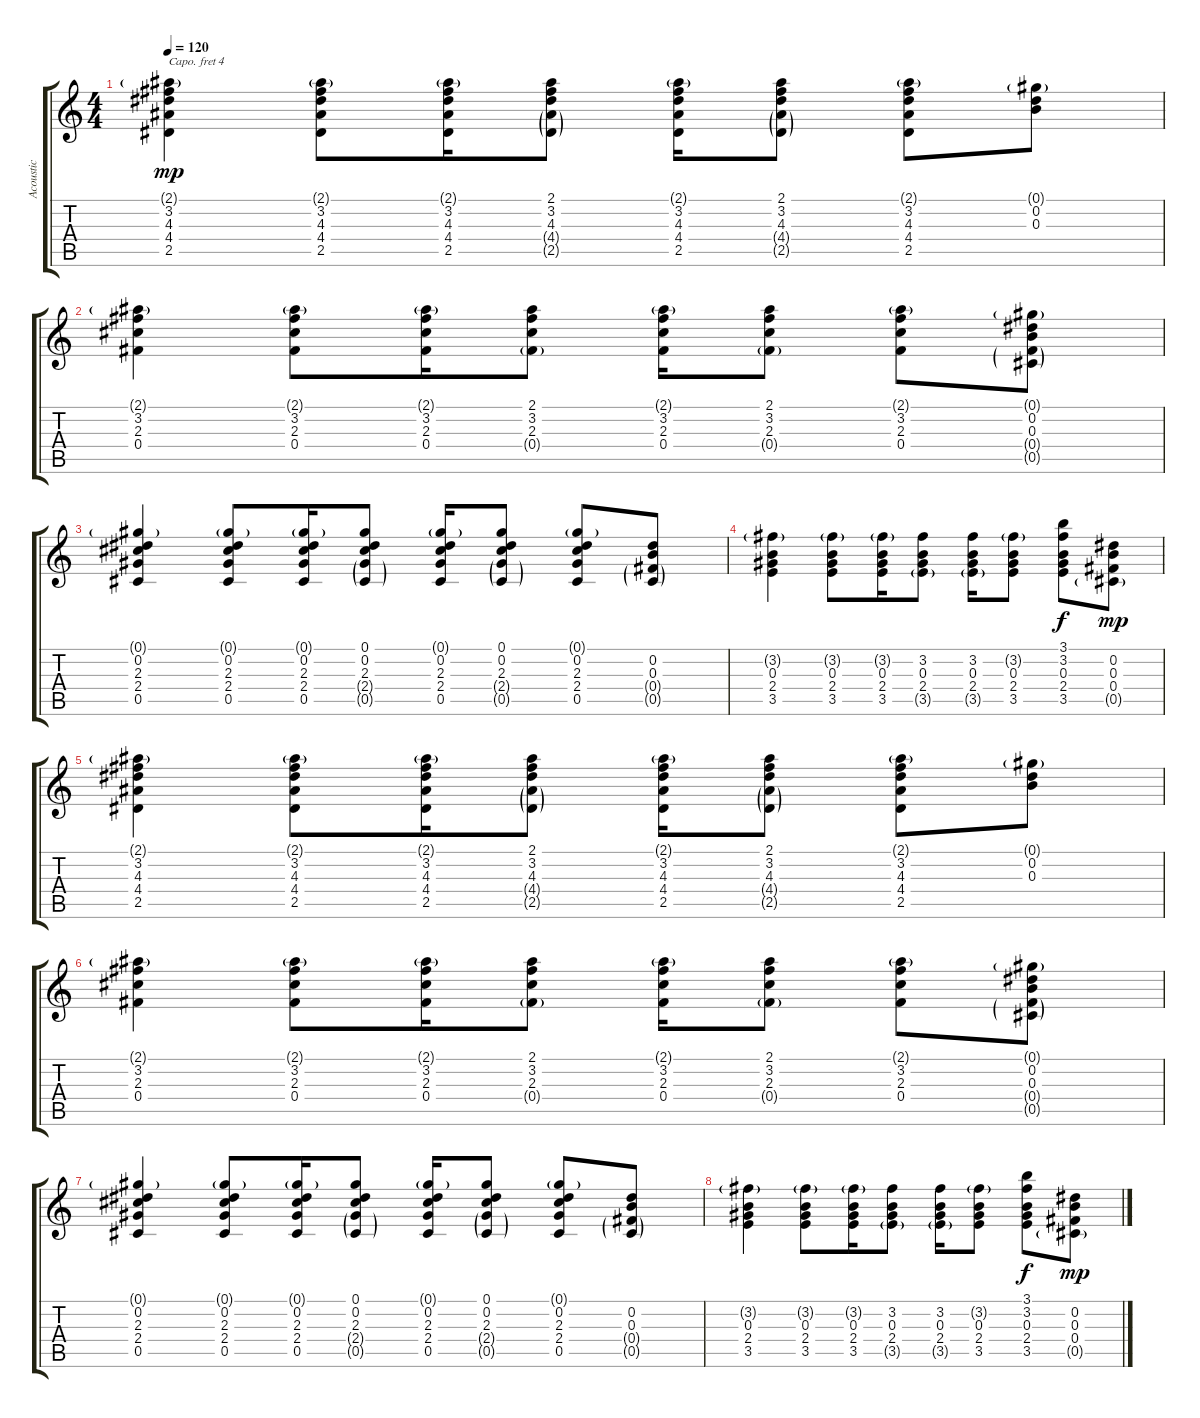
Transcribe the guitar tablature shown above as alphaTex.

\track ("Acoustic" "Acoustic") {instrument acousticguitarsteel}
\staff {score tabs}
\capo 4
\tuning (E4 B3 G3 D3 A2 E2) {hide}
\ts (4 4)
\tempo 120
\clef g2
\ks c
(2.1{g} 3.2 4.3 4.4 2.5).4{dy mp} (2.1{g} 3.2 4.3 4.4 2.5).8 (2.1{g} 3.2 4.3 4.4 2.5).16 (2.1 3.2 4.3 4.4{g} 2.5{g}).8 (2.1{g} 3.2 4.3 4.4 2.5).16 (2.1 3.2 4.3 4.4{g} 2.5{g}).8 (2.1{g} 3.2 4.3 4.4 2.5).8 (0.1{g} 0.2 0.3).8 |
(2.1{g} 3.2 2.3 0.4).4 (2.1{g} 3.2 2.3 0.4).8 (2.1{g} 3.2 2.3 0.4).16 (2.1 3.2 2.3 0.4{g}).8 (2.1{g} 3.2 2.3 0.4).16 (2.1 3.2 2.3 0.4{g}).8 (2.1{g} 3.2 2.3 0.4).8 (0.1{g} 0.2 0.3 0.4{g} 0.5{g}).8 |
(0.1{g} 0.2 2.3 2.4 0.5).4 (0.1{g} 0.2 2.3 2.4 0.5).8 (0.1{g} 0.2 2.3 2.4 0.5).16 (0.1 0.2 2.3 2.4{g} 0.5{g}).8 (0.1{g} 0.2 2.3 2.4 0.5).16 (0.1 0.2 2.3 2.4{g} 0.5{g}).8 (0.1{g} 0.2 2.3 2.4 0.5).8 (0.2 0.3 0.4{g} 0.5{g}).8 |
(3.2{g} 0.3 2.4 3.5).4 (3.2{g} 0.3 2.4 3.5).8 (3.2{g} 0.3 2.4 3.5).16 (3.2 0.3 2.4 3.5{g}).8 (3.2 0.3 2.4 3.5{g}).16 (3.2{g} 0.3 2.4 3.5).8 (3.1 3.2 0.3 2.4 3.5).8{dy f} (0.2 0.3 0.4 0.5{g}).8{dy mp} |
(2.1{g} 3.2 4.3 4.4 2.5).4 (2.1{g} 3.2 4.3 4.4 2.5).8 (2.1{g} 3.2 4.3 4.4 2.5).16 (2.1 3.2 4.3 4.4{g} 2.5{g}).8 (2.1{g} 3.2 4.3 4.4 2.5).16 (2.1 3.2 4.3 4.4{g} 2.5{g}).8 (2.1{g} 3.2 4.3 4.4 2.5).8 (0.1{g} 0.2 0.3).8 |
(2.1{g} 3.2 2.3 0.4).4 (2.1{g} 3.2 2.3 0.4).8 (2.1{g} 3.2 2.3 0.4).16 (2.1 3.2 2.3 0.4{g}).8 (2.1{g} 3.2 2.3 0.4).16 (2.1 3.2 2.3 0.4{g}).8 (2.1{g} 3.2 2.3 0.4).8 (0.1{g} 0.2 0.3 0.4{g} 0.5{g}).8 |
(0.1{g} 0.2 2.3 2.4 0.5).4 (0.1{g} 0.2 2.3 2.4 0.5).8 (0.1{g} 0.2 2.3 2.4 0.5).16 (0.1 0.2 2.3 2.4{g} 0.5{g}).8 (0.1{g} 0.2 2.3 2.4 0.5).16 (0.1 0.2 2.3 2.4{g} 0.5{g}).8 (0.1{g} 0.2 2.3 2.4 0.5).8 (0.2 0.3 0.4{g} 0.5{g}).8 |
(3.2{g} 0.3 2.4 3.5).4 (3.2{g} 0.3 2.4 3.5).8 (3.2{g} 0.3 2.4 3.5).16 (3.2 0.3 2.4 3.5{g}).8 (3.2 0.3 2.4 3.5{g}).16 (3.2{g} 0.3 2.4 3.5).8 (3.1 3.2 0.3 2.4 3.5).8{dy f} (0.2 0.3 0.4 0.5{g}).8{dy mp}
